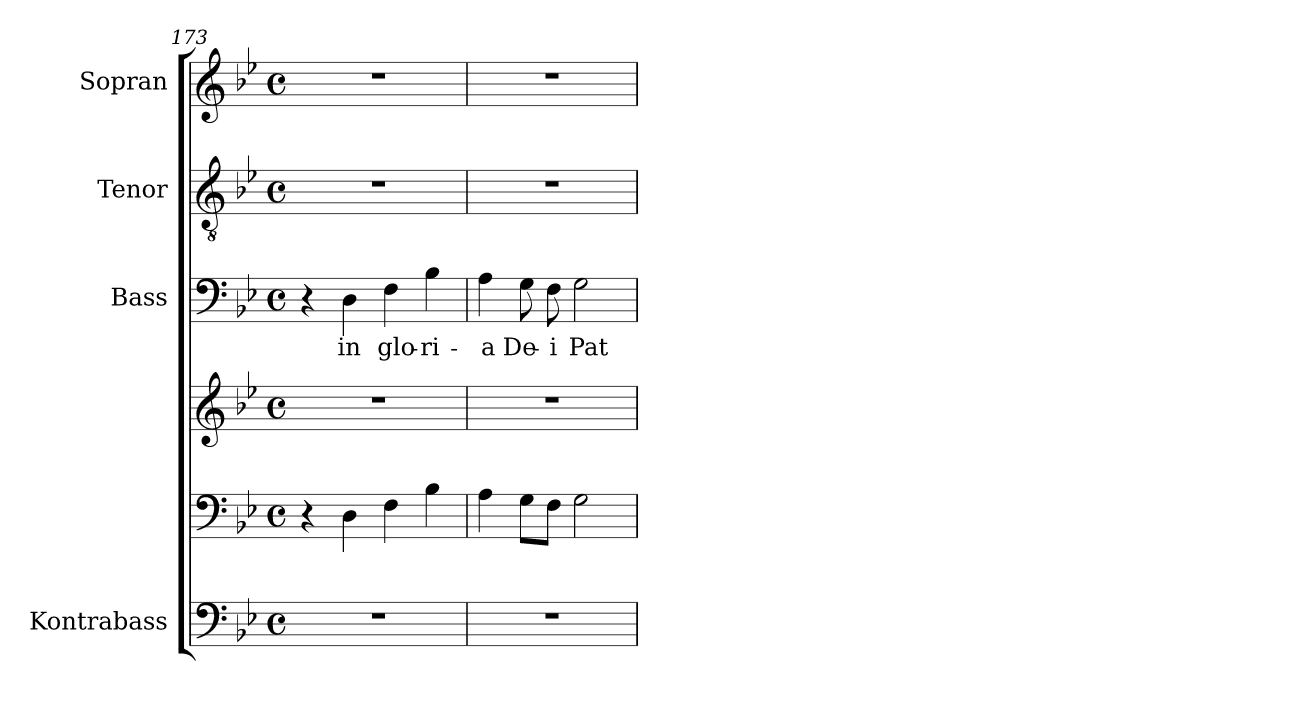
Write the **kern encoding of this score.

**kern	**kern	**kern	**kern	**text	**kern	**kern
*part5	*part4	*part4	*part3	*part3	*part2	*part1
*staff6	*staff5	*staff4	*staff3	*staff3	*staff2	*staff1
*I"Kontrabass	*	*	*I"Bass	*	*I"Tenor	*I"Sopran
*I'Kb.	*	*	*I'B.	*	*I'T.	*I'S.
*clefF4	*clefF4	*clefG2	*clefF4	*	*clefGv2	*clefG2
*ITrd7c12	*	*	*	*	*	*
*k[b-e-]	*k[b-e-]	*k[b-e-]	*k[b-e-]	*	*k[b-e-]	*k[b-e-]
*B-:	*B-:	*B-:	*B-:	*	*B-:	*B-:
*M4/4	*M4/4	*M4/4	*M4/4	*	*M4/4	*M4/4
*met(c)	*met(c)	*met(c)	*met(c)	*	*met(c)	*met(c)
=173	=173	=173	=173	=173	=173	=173
1r	4r	1r	4r	.	1r	1r
!	!	!	!	!LO:LY:b	!	!
.	4D\	.	4D\	in	.	.
!	!	!	!	!LO:LY:b	!	!
.	4F\	.	4F\	glo-	.	.
!	!	!	!	!LO:LY:b	!	!
.	4B-\	.	4B-\	-ri-	.	.
=174	=174	=174	=174	=174	=174	=174
!	!	!	!	!LO:LY:b	!	!
1r	4A\	1r	4A\	-a	1r	1r
!	!	!	!	!LO:LY:b	!	!
.	8G\L	.	8G\	De-	.	.
!	!	!	!	!LO:LY:b	!	!
.	8F\J	.	8F\	-i	.	.
!	!	!	!	!LO:LY:b	!	!
.	2G\	.	2G\	Pat-	.	.
=	=	=	=	=	=	=
*-	*-	*-	*-	*-	*-	*-
